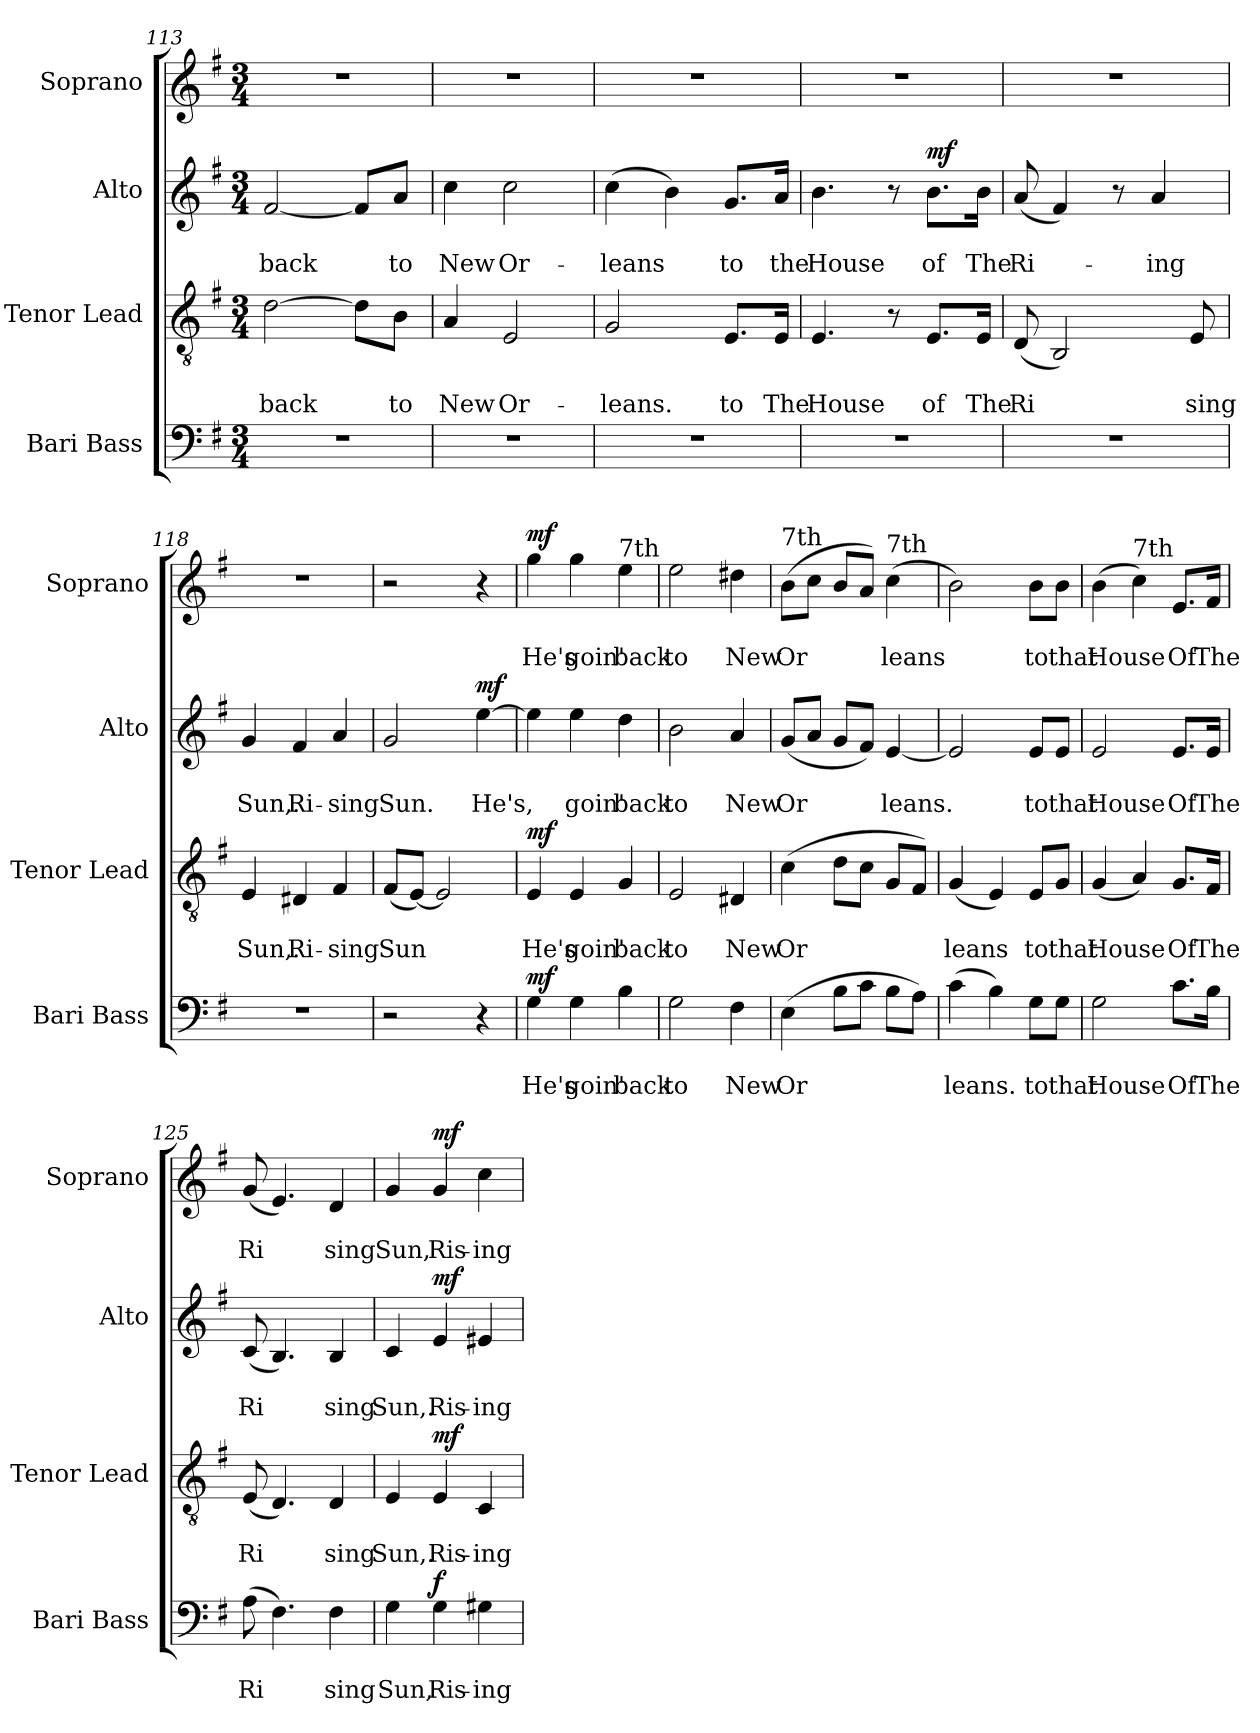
**kern	**text	**text	**dynam	**kern	**text	**text	**dynam	**kern	**text	**text	**dynam	**kern	**text	**text	**dynam
*part4	*part4	*part4	*part4	*part3	*part3	*part3	*part3	*part2	*part2	*part2	*part2	*part1	*part1	*part1	*part1
*staff4	*staff4	*staff4	*staff4	*staff3	*staff3	*staff3	*staff3	*staff2	*staff2	*staff2	*staff2	*staff1	*staff1	*staff1	*staff1
*I"Bari Bass	*	*	*	*I"Tenor Lead	*	*	*	*I"Alto	*	*	*	*I"Soprano	*	*	*
*I'Bari Bass	*	*	*	*I'Tenor  Lead	*	*	*	*I'Alto	*	*	*	*I'Soprano	*	*	*
*clefF4	*	*	*	*clefGv2	*	*	*	*clefG2	*	*	*	*clefG2	*	*	*
*k[f#]	*	*	*	*k[f#]	*	*	*	*k[f#]	*	*	*	*k[f#]	*	*	*
*M3/4	*	*	*	*M3/4	*	*	*	*M3/4	*	*	*	*M3/4	*	*	*
=113	=113	=113	=113	=113	=113	=113	=113	=113	=113	=113	=113	=113	=113	=113	=113
2.r	.	.	.	[2d\	.	back	.	[2f#/	.	back	.	2.r	.	.	.
.	.	.	.	8d\L]	.	.	.	8f#/L]	.	.	.	.	.	.	.
.	.	.	.	8B\J	.	to	.	8a/J	.	to	.	.	.	.	.
=114	=114	=114	=114	=114	=114	=114	=114	=114	=114	=114	=114	=114	=114	=114	=114
2.r	.	.	.	4A/	.	New	.	4cc\	.	New	.	2.r	.	.	.
.	.	.	.	2E/	.	Or-	.	2cc\	.	Or-	.	.	.	.	.
=115	=115	=115	=115	=115	=115	=115	=115	=115	=115	=115	=115	=115	=115	=115	=115
2.r	.	.	.	2G/	.	-leans.	.	(4cc\	.	-leans	.	2.r	.	.	.
.	.	.	.	.	.	.	.	4b\)	.	.	.	.	.	.	.
.	.	.	.	8.E/L	.	to	.	8.g/L	.	to	.	.	.	.	.
.	.	.	.	16E/Jk	.	The	.	16a/Jk	.	the	.	.	.	.	.
=116	=116	=116	=116	=116	=116	=116	=116	=116	=116	=116	=116	=116	=116	=116	=116
2.r	.	.	.	4.E/	.	House	.	4.b\	.	House	.	2.r	.	.	.
.	.	.	.	8r	.	.	.	8r	.	.	.	.	.	.	.
!	!	!	!	!	!	!	!	!	!	!	!LO:DY:a	!	!	!	!
.	.	.	.	8.E/L	.	of	.	8.b\L	.	of	mf	.	.	.	.
.	.	.	.	16E/Jk	.	The	.	16b\Jk	.	The	.	.	.	.	.
=117	=117	=117	=117	=117	=117	=117	=117	=117	=117	=117	=117	=117	=117	=117	=117
2.r	.	.	.	(8D/	.	-Ri	.	(8a/	.	-Ri-	.	2.r	.	.	.
.	.	.	.	2BB/)	.	.	.	4f#/)	.	.	.	.	.	.	.
.	.	.	.	.	.	.	.	8r	.	.	.	.	.	.	.
.	.	.	.	.	.	.	.	4a/	.	ing	.	.	.	.	.
.	.	.	.	8E/	.	sing	.	.	.	.	.	.	.	.	.
!!LO:LB:g=z
=118	=118	=118	=118	=118	=118	=118	=118	=118	=118	=118	=118	=118	=118	=118	=118
2.r	.	.	.	4E/	.	Sun,.	.	4g/	.	Sun,.	.	2.r	.	.	.
.	.	.	.	4D#X/	.	Ri-	.	4f#/	.	Ri-	.	.	.	.	.
.	.	.	.	4F#/	.	-sing	.	4a/	.	-sing	.	.	.	.	.
=119	=119	=119	=119	=119	=119	=119	=119	=119	=119	=119	=119	=119	=119	=119	=119
2r	.	.	.	(8F#/L	.	Sun	.	2g/	.	Sun.	.	2r	.	.	.
.	.	.	.	[8E/J)	.	.	.	.	.	.	.	.	.	.	.
.	.	.	.	2E/]	.	.	.	.	.	.	.	.	.	.	.
!	!	!	!	!	!	!	!	!	!	!	!LO:DY:a	!	!	!	!
4r	.	.	.	.	.	.	.	[4ee\	.	He's,	mf	4r	.	.	.
=120	=120	=120	=120	=120	=120	=120	=120	=120	=120	=120	=120	=120	=120	=120	=120
!	!	!	!LO:DY:a	!	!	!	!LO:DY:a	!	!	!	!	!	!	!	!LO:DY:a
4G\	.	He's	mf	4E/	.	He's	mf	4ee\]	.	.	.	4gg\	.	He's	mf
4G\	.	goin'	.	4E/	.	goin'	.	4ee\	.	goin'	.	4gg\	.	goin'	.
!	!	!	!	!	!	!	!	!	!	!	!	!LO:TX:a:t=7th	!	!	!
4B\	.	back	.	4G/	.	back	.	4dd\	.	back	.	4ee\	.	back	.
=121	=121	=121	=121	=121	=121	=121	=121	=121	=121	=121	=121	=121	=121	=121	=121
2G\	.	to	.	2E/	.	to	.	2b\	.	to	.	2ee\	.	to	.
4F#\	.	New	.	4D#X/	.	New	.	4a/	.	New	.	4dd#X\	.	New	.
=122	=122	=122	=122	=122	=122	=122	=122	=122	=122	=122	=122	=122	=122	=122	=122
!	!	!	!	!	!	!	!	!	!	!	!	!LO:TX:a:t=7th	!	!	!
(>4E\	.	Or	.	(4c\	.	Or	.	(8g/L	.	Or	.	(8b\L	.	Or	.
.	.	.	.	.	.	.	.	8a/J	.	.	.	8cc\J	.	.	.
8B\L	.	.	.	8d\L	.	.	.	8g/L	.	.	.	8b/L	.	.	.
8c\J	.	.	.	8c\J	.	.	.	8f#/J)	.	.	.	8a/J)	.	.	.
!	!	!	!	!	!	!	!	!	!	!	!	!LO:TX:a:t=7th	!	!	!
8B\L	.	.	.	8G/L	.	.	.	[4e/	.	leans.	.	(4cc\	.	leans	.
8A\J)	.	.	.	8F#/J)	.	.	.	.	.	.	.	.	.	.	.
=123	=123	=123	=123	=123	=123	=123	=123	=123	=123	=123	=123	=123	=123	=123	=123
(4c\	.	leans.	.	(4G/	.	leans	.	2e/]	.	.	.	2b\)	.	.	.
4B\)	.	.	.	4E/)	.	.	.	.	.	.	.	.	.	.	.
8G\L	.	to	.	8E/L	.	to	.	8e/L	.	to	.	8b\L	.	to	.
8G\J	.	that	.	8G/J	.	that	.	8e/J	.	that	.	8b\J	.	that	.
=124	=124	=124	=124	=124	=124	=124	=124	=124	=124	=124	=124	=124	=124	=124	=124
2G\	.	House	.	(4G/	.	House	.	2e/	.	-House	.	(4b\	.	House	.
!	!	!	!	!	!	!	!	!	!	!	!	!LO:TX:a:t=7th	!	!	!
.	.	.	.	4A/)	.	.	.	.	.	.	.	4cc\)	.	.	.
8.c\L	.	Of	.	8.G/L	.	Of	.	8.e/L	.	Of	.	8.e/L	.	Of	.
16B\Jk	.	The	.	16F#/Jk	.	The	.	16e/Jk	.	The	.	16f#/Jk	.	The	.
=125	=125	=125	=125	=125	=125	=125	=125	=125	=125	=125	=125	=125	=125	=125	=125
(8A\	.	-Ri	.	(8E/	.	Ri	.	(8c/	.	Ri	.	(8g/	.	-Ri	.
4.F#\)	.	.	.	4.D/)	.	.	.	4.B/)	.	.	.	4.e/)	.	.	.
4F#\	.	sing	.	4D/	.	sing	.	4B/	.	sing	.	4d/	.	sing	.
=126	=126	=126	=126	=126	=126	=126	=126	=126	=126	=126	=126	=126	=126	=126	=126
4G\	.	Sun,	.	4E/	.	Sun,.	.	4c/	.	Sun,.	.	4g/	.	Sun,	.
!	!	!	!LO:DY:a	!	!	!	!LO:DY:a	!	!	!	!LO:DY:a	!	!	!	!LO:DY:a
4G\	.	Ris-	f	4E/	.	Ris-	mf	4e/	.	Ris-	mf	4g/	.	Ris-	mf
4G#X\	.	-ing	.	4C/	.	-ing	.	4e#X/	.	-ing	.	4cc\	.	-ing	.
=	=	=	=	=	=	=	=	=	=	=	=	=	=	=	=
*-	*-	*-	*-	*-	*-	*-	*-	*-	*-	*-	*-	*-	*-	*-	*-
